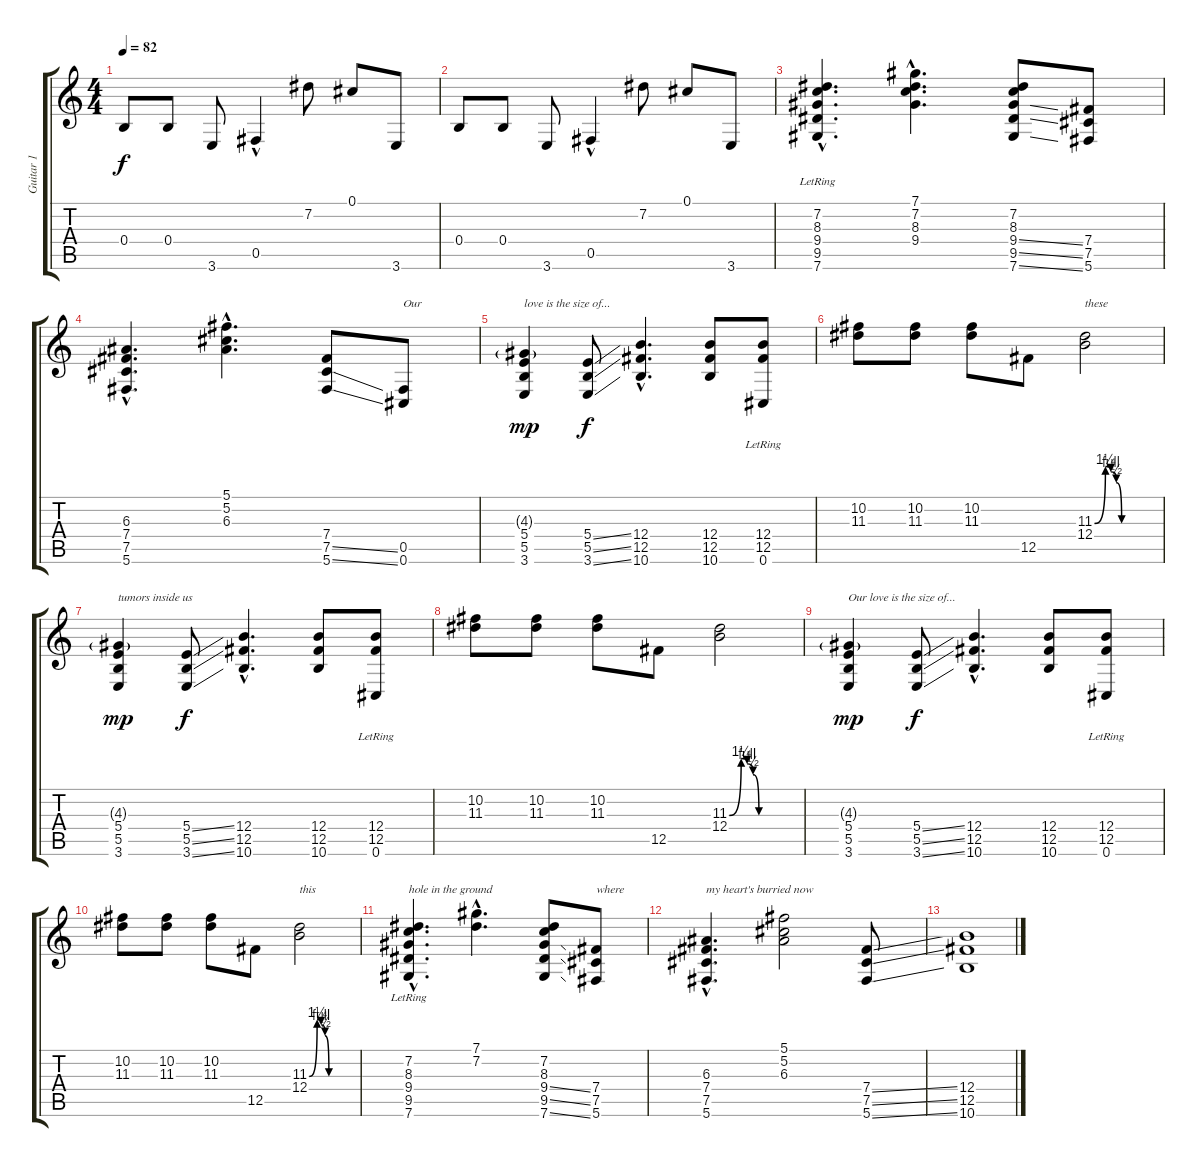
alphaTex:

\track ("Guitar 1" "Guitar 1") {instrument electricguitarclean}
\staff {score tabs}
\tuning (Db4 Ab3 E3 B2 Gb2 Db2) {hide}
\ts (4 4)
\tempo 82
\clef g2
\ks c
0.4.8{dy f} 0.4.8 3.6.8 0.5{hac}.4 7.2.8 0.1.8 3.6.8 |
0.4.8 0.4.8 3.6.8 0.5{hac}.4 7.2.8 0.1.8 3.6.8 |
(7.2{hac lr} 8.3{hac lr} 9.4{hac lr} 9.5{hac lr} 7.6{hac lr}).4{d} (7.1{hac} 7.2{hac} 8.3{hac} 9.4{hac}).4{d} (7.2 8.3 9.4{ss} 9.5{ss} 7.6{ss}).8 (7.4 7.5 5.6).8 |
(6.3{hac} 7.4{hac} 7.5{hac} 5.6{hac}).4{d} (5.1{hac} 5.2{hac} 6.3{hac}).4{d} (7.4 7.5{ss} 5.6{ss}).8 (0.5 0.6).8{txt "Our"} |
(4.3{g} 5.4 5.5 3.6).4{txt "love is the size of..." dy mp} (5.4{ss} 5.5{ss} 3.6{ss}).8{dy f} (12.4{hac} 12.5{hac} 10.6{hac}).4{d} (12.4 12.5 10.6).8 (12.4 12.5 0.6{lr}).8 |
(10.2 11.3).8 (10.2 11.3).8 (10.2 11.3).8 12.5.8 (11.3{be (custom 0 0 10 5 15 4 20 2 25 0 30 0 45 0 60 0)} 12.4).2{txt "these"} |
(4.3{g} 5.4 5.5 3.6).4{txt "tumors inside us" dy mp} (5.4{ss} 5.5{ss} 3.6{ss}).8{dy f} (12.4{hac} 12.5{hac} 10.6{hac}).4{d} (12.4 12.5 10.6).8 (12.4 12.5 0.6{lr}).8 |
(10.2 11.3).8 (10.2 11.3).8 (10.2 11.3).8 12.5.8 (11.3{be (custom 0 0 10 5 15 4 20 2 25 0 30 0 45 0 60 0)} 12.4).2 |
(4.3{g} 5.4 5.5 3.6).4{txt "Our love is the size of..." dy mp} (5.4{ss} 5.5{ss} 3.6{ss}).8{dy f} (12.4{hac} 12.5{hac} 10.6{hac}).4{d} (12.4 12.5 10.6).8 (12.4 12.5 0.6{lr}).8 |
(10.2 11.3).8 (10.2 11.3).8 (10.2 11.3).8 12.5.8 (11.3{be (custom 0 0 10 5 15 4 20 2 25 0 30 0 45 0 60 0)} 12.4).2{txt "this"} |
(7.2{hac lr} 8.3{hac lr} 9.4{hac lr} 9.5{hac lr} 7.6{hac lr}).4{d txt "hole in the ground"} (7.1{hac} 7.2{hac}).4{d} (7.2 8.3 9.4{ss} 9.5{ss} 7.6{ss}).8 (7.4 7.5 5.6).8{txt "where"} |
(6.3{hac} 7.4{hac} 7.5{hac} 5.6{hac}).4{d txt "my heart's burried now"} (5.1 5.2 6.3).2 (7.4{ss} 7.5{ss} 5.6{ss}).8 |
(12.4 12.5 10.6).1
